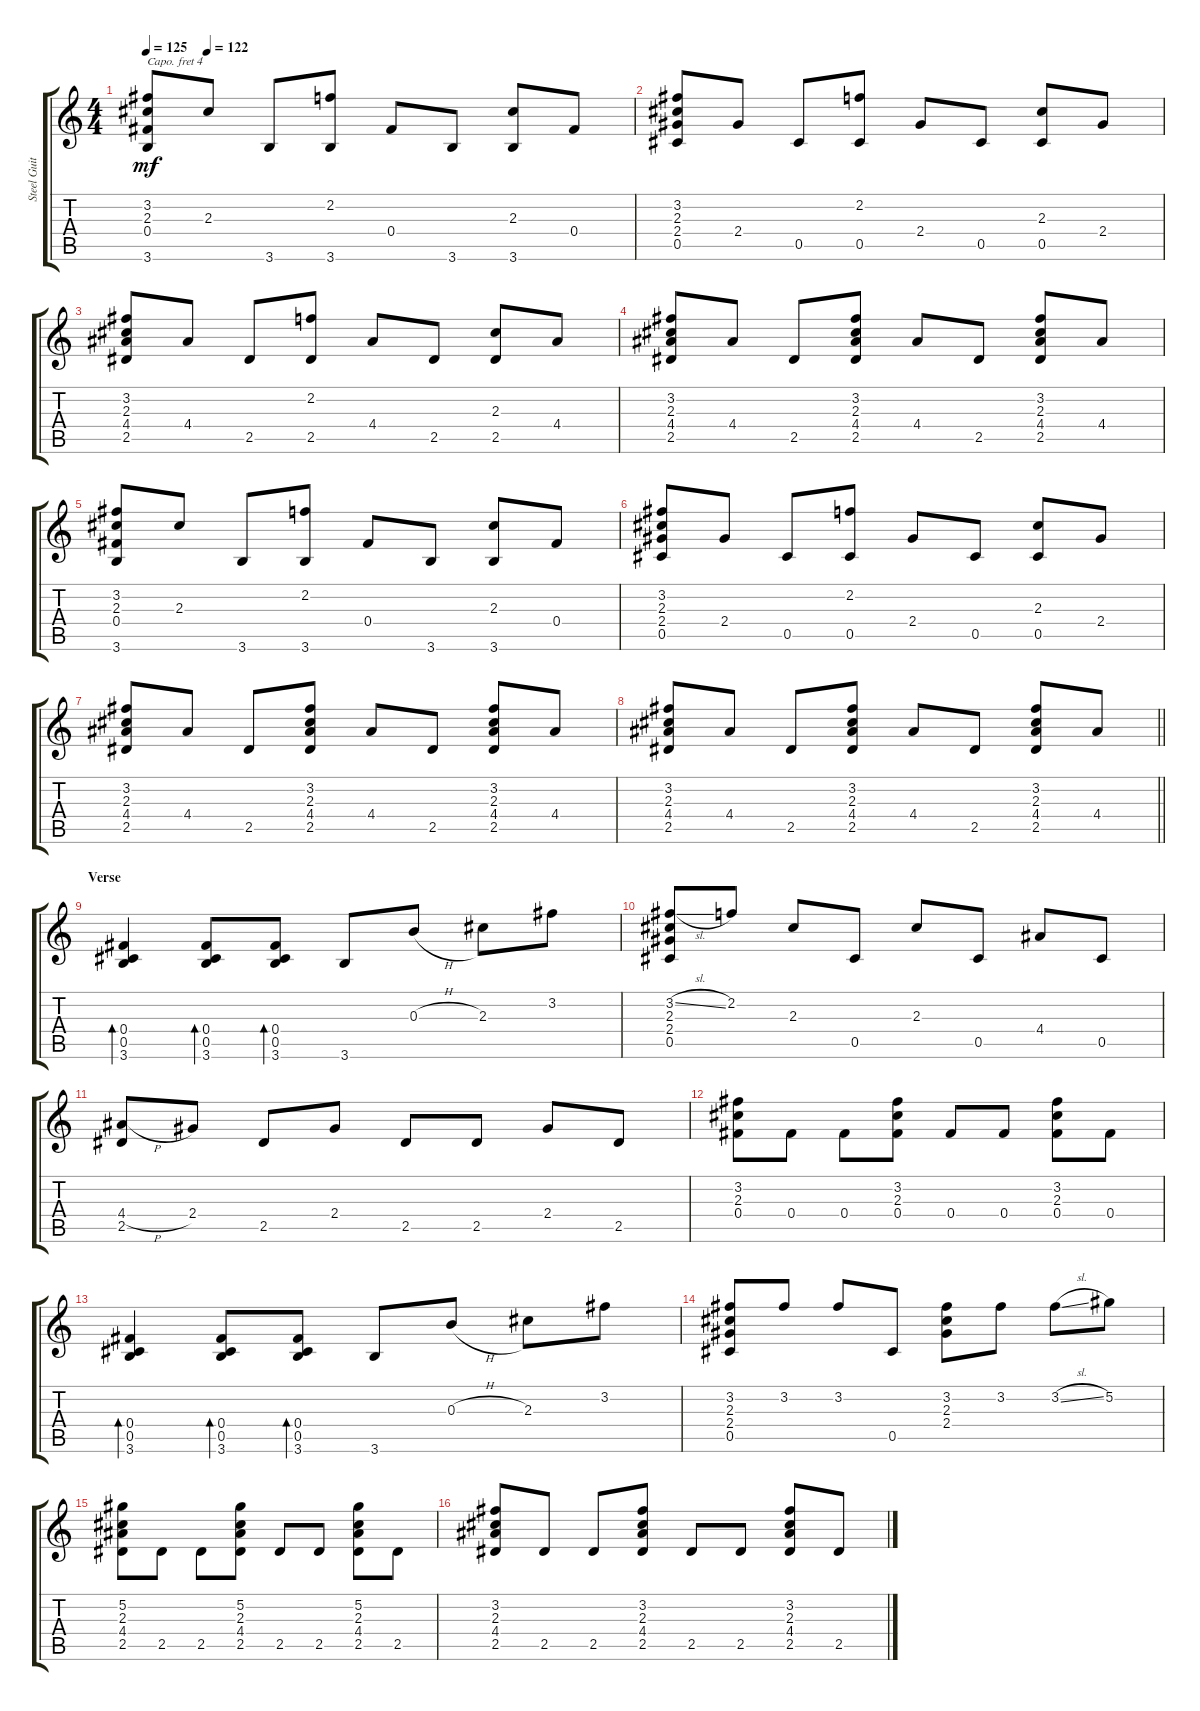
\track ("Steel Guitar" "Steel Guit") {instrument acousticguitarsteel}
\staff {score tabs}
\capo 4
\tuning (E4 B3 G3 D3 A2 E2) {hide}
\ts (4 4)
\tempo 125
\tempo (122 0.125)
\tempo 125
\clef g2
\ks c
(3.2 2.3 0.4 3.6).8{dy mf instrument acousticguitarsteel} 2.3.8 3.6.8 (2.2 3.6).8 0.4.8 3.6.8 (2.3 3.6).8 0.4.8 |
(3.2 2.3 2.4 0.5).8 2.4.8 0.5.8 (2.2 0.5).8 2.4.8 0.5.8 (2.3 0.5).8 2.4.8 |
(3.2 2.3 4.4 2.5).8 4.4.8 2.5.8 (2.2 2.5).8 4.4.8 2.5.8 (2.3 2.5).8 4.4.8 |
(3.2 2.3 4.4 2.5).8 4.4.8 2.5.8 (3.2 2.3 4.4 2.5).8 4.4.8 2.5.8 (3.2 2.3 4.4 2.5).8 4.4.8 |
(3.2 2.3 0.4 3.6).8 2.3.8 3.6.8 (2.2 3.6).8 0.4.8 3.6.8 (2.3 3.6).8 0.4.8 |
(3.2 2.3 2.4 0.5).8 2.4.8 0.5.8 (2.2 0.5).8 2.4.8 0.5.8 (2.3 0.5).8 2.4.8 |
(3.2 2.3 4.4 2.5).8 4.4.8 2.5.8 (3.2 2.3 4.4 2.5).8 4.4.8 2.5.8 (3.2 2.3 4.4 2.5).8 4.4.8 |
\barLineRight lightlight
(3.2 2.3 4.4 2.5).8 4.4.8 2.5.8 (3.2 2.3 4.4 2.5).8 4.4.8 2.5.8 (3.2 2.3 4.4 2.5).8 4.4.8 |
\section ("" "Verse")
(0.4 0.5 3.6).4{bd 30} (0.4 0.5 3.6).8{bd 30} (0.4 0.5 3.6).8{bd 30} 3.6.8 0.3{h}.8 2.3.8 3.2.8 |
(3.2{sl} 2.3 2.4 0.5).8 2.2.8 2.3.8 0.5.8 2.3.8 0.5.8 4.4.8 0.5.8 |
(4.4{h} 2.5).8 2.4.8 2.5.8 2.4.8 2.5.8 2.5.8 2.4.8 2.5.8 |
(3.2 2.3 0.4).8 0.4.8 0.4.8 (3.2 2.3 0.4).8 0.4.8 0.4.8 (3.2 2.3 0.4).8 0.4.8 |
(0.4 0.5 3.6).4{bd 30} (0.4 0.5 3.6).8{bd 30} (0.4 0.5 3.6).8{bd 30} 3.6.8 0.3{h}.8 2.3.8 3.2.8 |
(3.2 2.3 2.4 0.5).8 3.2.8 3.2.8 0.5.8 (3.2 2.3 2.4).8 3.2.8 3.2{sl}.8 5.2.8 |
(5.2 2.3 4.4 2.5).8 2.5.8 2.5.8 (5.2 2.3 4.4 2.5).8 2.5.8 2.5.8 (5.2 2.3 4.4 2.5).8 2.5.8 |
(3.2 2.3 4.4 2.5).8 2.5.8 2.5.8 (3.2 2.3 4.4 2.5).8 2.5.8 2.5.8 (3.2 2.3 4.4 2.5).8 2.5.8
